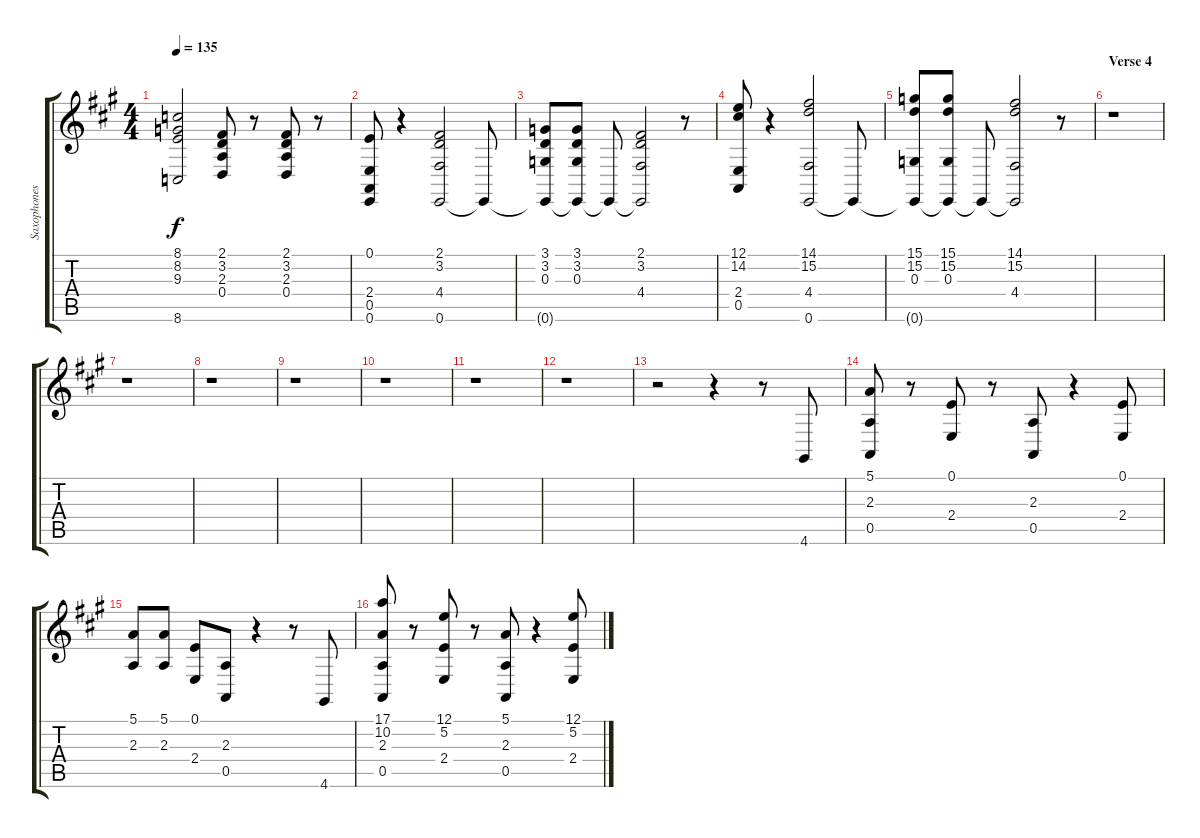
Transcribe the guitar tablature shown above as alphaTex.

\track ("Saxophones" "Saxophones") {instrument tenorsax}
\staff {score tabs}
\tuning (E4 B3 G3 D3 A2 E2) {hide}
\ts (4 4)
\tempo 135
\clef g2
\ks a
(8.1{t} 8.2{t} 9.3{t} 8.6{t}).2{dy f} (2.1 3.2 2.3 0.4).8 r.8 (2.1 3.2 2.3 0.4).8 r.8 |
(0.1 2.4 0.5 0.6).8 r.4 (2.1 3.2 4.4 0.6).2 0.6{t}.8 |
(3.1 3.2 0.3 0.6{t}).8 (3.1 3.2 0.3 0.6{t}).8 0.6{t}.8 (2.1 3.2 4.4 0.6{t}).2 r.8 |
(12.1 14.2 2.4 0.5).8 r.4 (14.1 15.2 4.4 0.6).2 0.6{t}.8 |
(15.1 15.2 0.3 0.6{t}).8 (15.1 15.2 0.3 0.6{t}).8 0.6{t}.8 (14.1 15.2 4.4 0.6{t}).2 r.8 |
\section ("" "Verse 4")
r.1 |
r.1 |
r.1 |
r.1 |
r.1 |
r.1 |
r.1 |
r.2 r.4 r.8 4.6.8 |
(5.1 2.3 0.5).8 r.8 (0.1 2.4).8 r.8 (2.3 0.5).8 r.4 (0.1 2.4).8 |
(5.1 2.3).8 (5.1 2.3).8 (0.1 2.4).8 (2.3 0.5).8 r.4 r.8 4.6.8 |
(17.1 10.2 2.3 0.5).8 r.8 (12.1 5.2 2.4).8 r.8 (5.1 2.3 0.5).8 r.4 (12.1 5.2 2.4).8
